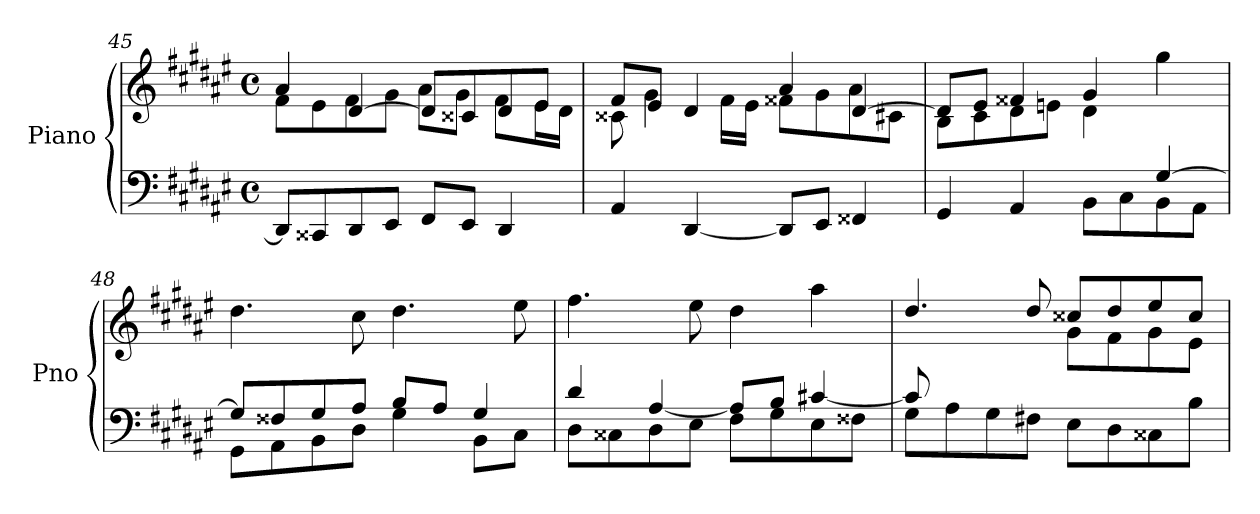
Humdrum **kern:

**kern	**kern
*part1	*part1
*staff2	*staff1
*I"Piano	*
*I'Pno	*
*clefF4	*clefG2
*k[f#c#g#d#a#e#]	*k[f#c#g#d#a#e#]
*M4/4	*M4/4
*met(c)	*met(c)
=45	=45
*	*^
8DD#/L]	4a#/	8f#\L
8CC##X/	.	8e#\
8DD#/	[4d#/	8f#\
8EE#/J	.	8g#\J
8FF#/L	8d#/L]	8a#\L
8EE#/J	8c##X/	8g#\J
4DD#/	8d#/	8f#\L
.	8e#/J	16e#\L
.	.	16d#\JJ
=46	=46	=46
4AA#/	8f#/L	8c##X\
.	8e#/J	4g#\
[4DD#/	4d#/	.
.	.	16f#\LL
.	.	16e#\JJ
8DD#/L]	4a#/	8f##X\L
8EE#/J	.	8g#\
4FF##X/	[4d#/	8a#\
.	.	8c#X\J
=47	=47	=47
*^	*	*
2.ryy	4GG#/	8d#/L]	8B\L
.	.	8e#/J	8c#\
.	4AA#/	4f##X/	8d#\
.	.	.	8en\J
.	8BB\L	4g#/	4d#\
.	8C#\	.	.
[4G#/	8BB\	4gg#\	4ryy
.	8AA#\J	.	.
*	*	*v	*v
=48	=48	=48
8G#/L]	8GG#\L	4.dd#\
8F##X/	8AA#\	.
8G#/	8BB\	.
8A#/J	8D#\J	8cc#\
8B/L	4G#\	4.dd#\
8A#/J	.	.
4G#/	8BB\L	.
.	8C#\J	8ee#\
=49	=49	=49
8D#\L	4d#/	4.ff#\
8C##X\	.	.
8D#\	[4A#/	.
8E#\J	.	8ee#\
8F#\L	8A#/L]	4dd#\
8G#\	8B/J	.
8E#\	[4c#X/	4aa#\
8F##X\J	.	.
=50	=50	=50
*	*	*^
*	*	*	*^
8G#\L	8c#/L]	4.dd#/	2ryy	8ryy
8A#\	2..ryy	.	.	8cc#\
8G#\	.	.	.	8b\
8F#X\J	.	8dd#/	.	8a#\J
8E#\L	.	8cc##X/L	8g#\L	2ryy
8D#\	.	8dd#/	8f#\	.
8C##X\	.	8ee#/	8g#\	.
8B\J	.	8cc##/J	8e#\J	.
*v	*v	*	*	*
*	*v	*v	*v
=	=
*-	*-
